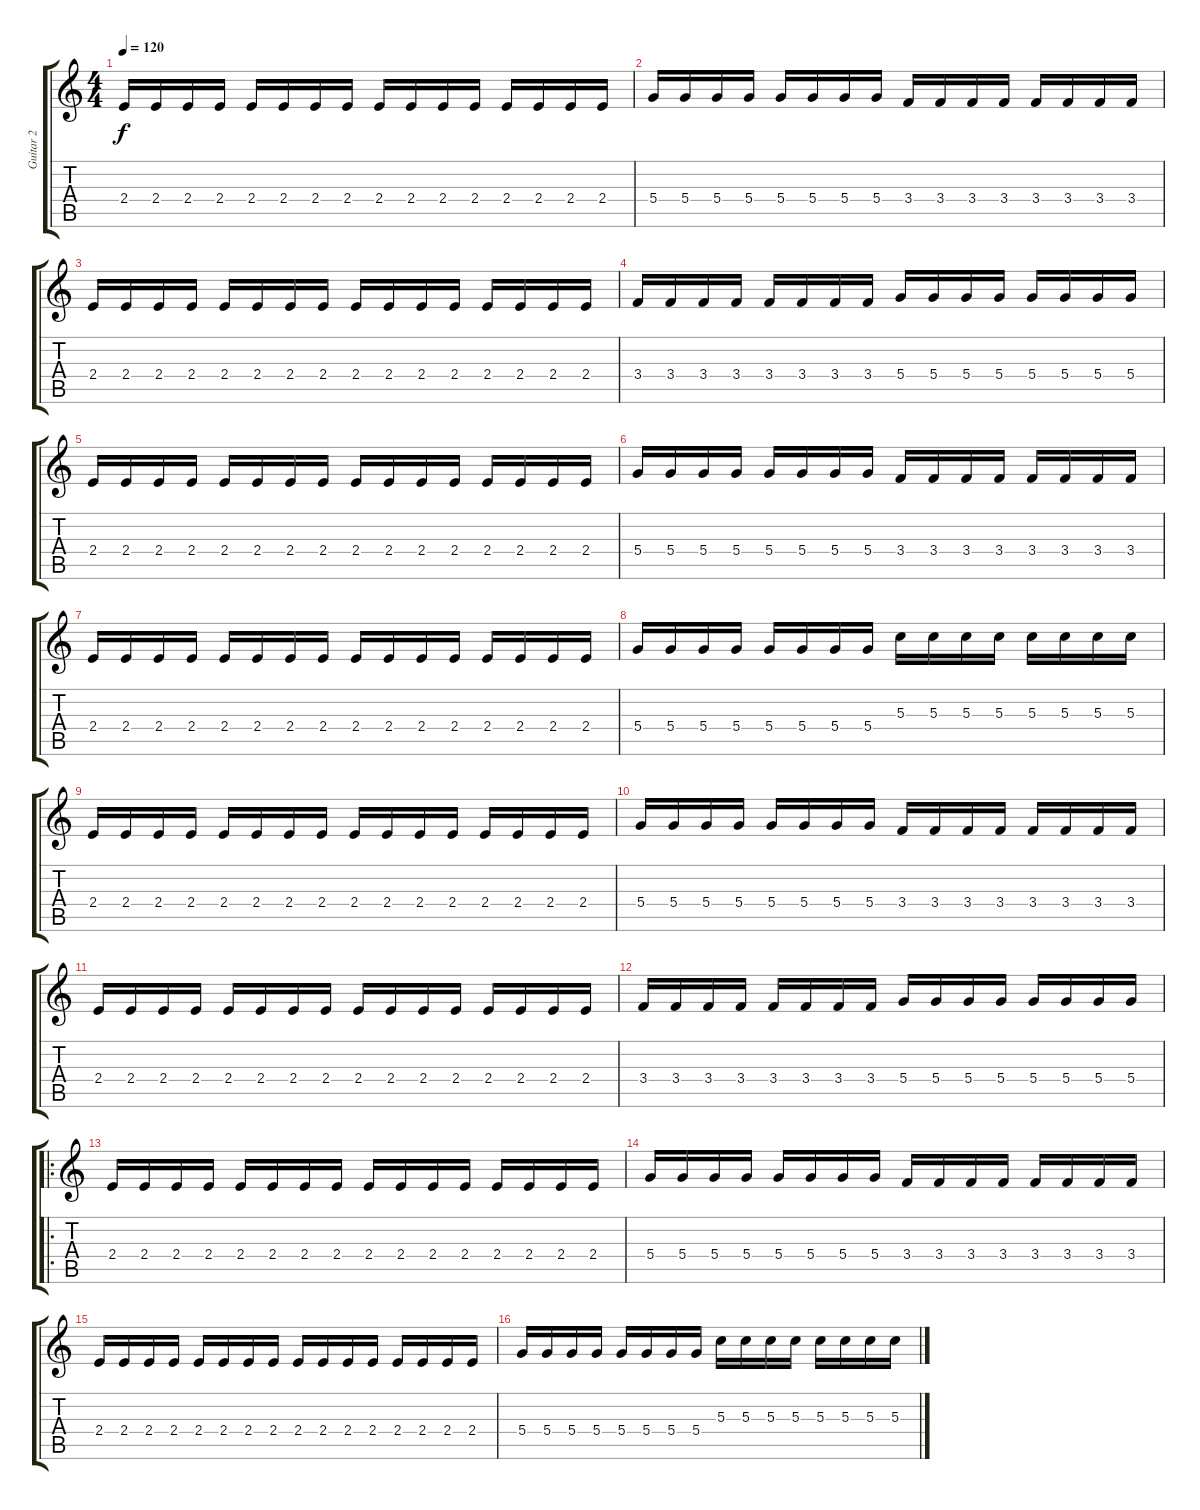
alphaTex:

\track ("Guitar 2" "Guitar 2") {instrument distortionguitar}
\staff {score tabs}
\tuning (E4 B3 G3 D3 A2 E2) {hide}
\ts (4 4)
\tempo 120
\clef g2
\ks c
2.4.16{dy f} 2.4.16 2.4.16 2.4.16 2.4.16 2.4.16 2.4.16 2.4.16 2.4.16 2.4.16 2.4.16 2.4.16 2.4.16 2.4.16 2.4.16 2.4.16 |
5.4.16 5.4.16 5.4.16 5.4.16 5.4.16 5.4.16 5.4.16 5.4.16 3.4.16 3.4.16 3.4.16 3.4.16 3.4.16 3.4.16 3.4.16 3.4.16 |
2.4.16 2.4.16 2.4.16 2.4.16 2.4.16 2.4.16 2.4.16 2.4.16 2.4.16 2.4.16 2.4.16 2.4.16 2.4.16 2.4.16 2.4.16 2.4.16 |
3.4.16 3.4.16 3.4.16 3.4.16 3.4.16 3.4.16 3.4.16 3.4.16 5.4.16 5.4.16 5.4.16 5.4.16 5.4.16 5.4.16 5.4.16 5.4.16 |
2.4.16 2.4.16 2.4.16 2.4.16 2.4.16 2.4.16 2.4.16 2.4.16 2.4.16 2.4.16 2.4.16 2.4.16 2.4.16 2.4.16 2.4.16 2.4.16 |
5.4.16 5.4.16 5.4.16 5.4.16 5.4.16 5.4.16 5.4.16 5.4.16 3.4.16 3.4.16 3.4.16 3.4.16 3.4.16 3.4.16 3.4.16 3.4.16 |
2.4.16 2.4.16 2.4.16 2.4.16 2.4.16 2.4.16 2.4.16 2.4.16 2.4.16 2.4.16 2.4.16 2.4.16 2.4.16 2.4.16 2.4.16 2.4.16 |
5.4.16 5.4.16 5.4.16 5.4.16 5.4.16 5.4.16 5.4.16 5.4.16 5.3.16 5.3.16 5.3.16 5.3.16 5.3.16 5.3.16 5.3.16 5.3.16 |
2.4.16 2.4.16 2.4.16 2.4.16 2.4.16 2.4.16 2.4.16 2.4.16 2.4.16 2.4.16 2.4.16 2.4.16 2.4.16 2.4.16 2.4.16 2.4.16 |
5.4.16 5.4.16 5.4.16 5.4.16 5.4.16 5.4.16 5.4.16 5.4.16 3.4.16 3.4.16 3.4.16 3.4.16 3.4.16 3.4.16 3.4.16 3.4.16 |
2.4.16 2.4.16 2.4.16 2.4.16 2.4.16 2.4.16 2.4.16 2.4.16 2.4.16 2.4.16 2.4.16 2.4.16 2.4.16 2.4.16 2.4.16 2.4.16 |
3.4.16 3.4.16 3.4.16 3.4.16 3.4.16 3.4.16 3.4.16 3.4.16 5.4.16 5.4.16 5.4.16 5.4.16 5.4.16 5.4.16 5.4.16 5.4.16 |
\ro
2.4.16 2.4.16 2.4.16 2.4.16 2.4.16 2.4.16 2.4.16 2.4.16 2.4.16 2.4.16 2.4.16 2.4.16 2.4.16 2.4.16 2.4.16 2.4.16 |
5.4.16 5.4.16 5.4.16 5.4.16 5.4.16 5.4.16 5.4.16 5.4.16 3.4.16 3.4.16 3.4.16 3.4.16 3.4.16 3.4.16 3.4.16 3.4.16 |
2.4.16 2.4.16 2.4.16 2.4.16 2.4.16 2.4.16 2.4.16 2.4.16 2.4.16 2.4.16 2.4.16 2.4.16 2.4.16 2.4.16 2.4.16 2.4.16 |
5.4.16 5.4.16 5.4.16 5.4.16 5.4.16 5.4.16 5.4.16 5.4.16 5.3.16 5.3.16 5.3.16 5.3.16 5.3.16 5.3.16 5.3.16 5.3.16
